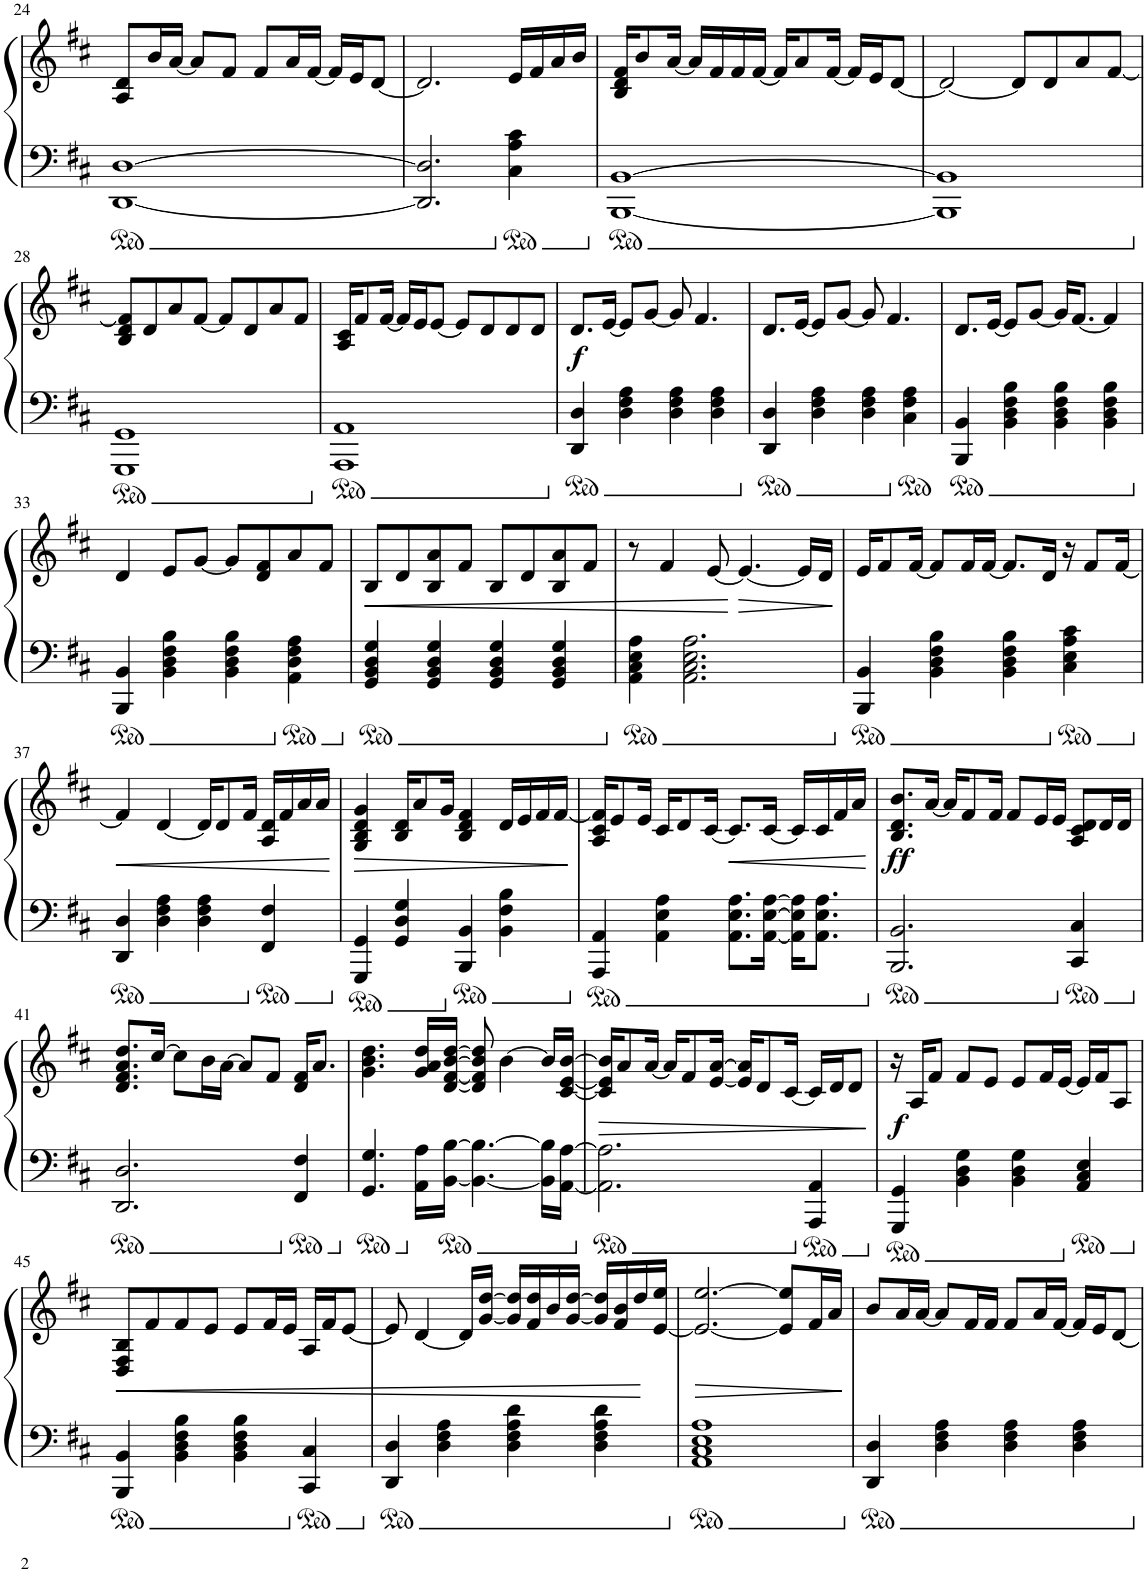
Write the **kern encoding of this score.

**kern	**kern	**dynam
*part1	*part1	*part1
*staff2	*staff1	*staff1/2
*I"Piano	*	*
*I'Pno.	*	*
!!LO:PB:g=z
*clefF4	*clefG2	*
*k[f#c#]	*k[f#c#]	*
*M4/4	*M4/4	*
=24	=24	=24
[1DD [1D	8A/ 8d/L	.
.	16b/L	.
.	[16a/JJ	.
.	8a/L]	.
.	8f#/J	.
.	8f#/L	.
.	16a/L	.
.	[16f#/JJ	.
.	16f#/LL]	.
.	16e/J	.
.	[8d/J	.
=25	=25	=25
2.DD/] 2.D/]	2.d/]	.
4C#\ 4A\ 4c#\	16e/LL	.
.	16f#/	.
.	16a/	.
.	16b/JJ	.
=26	=26	=26
[1BBB [1BB	16B/ 16d/ 16f#/KL	.
.	8b/	.
.	[16a/Jk	.
.	16a/LL]	.
.	16f#/	.
.	16f#/	.
.	[16f#/JJ	.
.	16f#/KL]	.
.	8a/	.
.	[16f#/Jk	.
.	16f#/LL]	.
.	16e/J	.
.	[8d/J	.
=27	=27	=27
1BBB] 1BB]	2d/_	.
.	8d/L]	.
.	8d/	.
.	8a/	.
.	[8f#/J	.
!!LO:LB:g=z
=28	=28	=28
1GGG 1GG	8B/ 8d/ 8f#/]L	.
.	8d/	.
.	8a/	.
.	[8f#/J	.
.	8f#/L]	.
.	8d/	.
.	8a/	.
.	8f#/J	.
=29	=29	=29
1AAA 1AA	16A/ 16c#/KL	.
.	8f#/	.
.	[16f#/Jk	.
.	16f#/LL]	.
.	16e/J	.
.	[8e/J	.
.	8e/L]	.
.	8d/	.
.	8d/	.
.	8d/J	.
=30	=30	=30
!	!	!LO:DY:b
4DD/ 4D/	8.d/L	f
.	[16e/Jk	.
4D\ 4F#\ 4A\	8e/L]	.
.	[8g/J	.
4D\ 4F#\ 4A\	8g/]	.
.	4.f#/	.
4D\ 4F#\ 4A\	.	.
=31	=31	=31
4DD/ 4D/	8.d/L	.
.	[16e/Jk	.
4D\ 4F#\ 4A\	8e/L]	.
.	[8g/J	.
4D\ 4F#\ 4A\	8g/]	.
.	4.f#/	.
4C#\ 4F#\ 4A\	.	.
=32	=32	=32
4BBB/ 4BB/	8.d/L	.
.	[16e/Jk	.
4BB\ 4D\ 4F#\ 4B\	8e/L]	.
.	[8g/J	.
4BB\ 4D\ 4F#\ 4B\	16g/KL]	.
.	[8.f#/J	.
4BB\ 4D\ 4F#\ 4B\	4f#/]	.
!!LO:LB:g=z
=33	=33	=33
4BBB/ 4BB/	4d/	.
4BB\ 4D\ 4F#\ 4B\	8e/L	.
.	[8g/J	.
4BB\ 4D\ 4F#\ 4B\	8g/L]	.
.	8d/ 8f#/	.
4AA\ 4D\ 4F#\ 4A\	8a/	.
.	8f#/J	.
=34	=34	=34
!	!	!LO:HP:b
4GG/ 4BB/ 4D/ 4G/	8B/L	<
.	8d/	.
4GG/ 4BB/ 4D/ 4G/	8B/ 8a/	.
.	8f#/J	.
4GG/ 4BB/ 4D/ 4G/	8B/L	.
.	8d/	.
4GG/ 4BB/ 4D/ 4G/	8B/ 8a/	.
.	8f#/J	.
=35	=35	=35
4AA\ 4C#\ 4E\ 4A\	8r	.
.	4f#/	.
2.AA\ 2.C#\ 2.E\ 2.A\	.	.
.	[8e/	.
!	!	!LO:HP:n=1:b
.	4.e/_	[ >
.	16e/LL]	.
.	16d/JJ	.
.	.	]
=36	=36	=36
4BBB/ 4BB/	16e/KL	.
.	8f#/	.
.	[16f#/Jk	.
4BB\ 4D\ 4F#\ 4B\	8f#/L]	.
.	16f#/L	.
.	[16f#/JJ	.
4BB\ 4D\ 4F#\ 4B\	8.f#/L]	.
.	16d/Jk	.
4C#\ 4E\ 4A\ 4c#\	16r	.
.	8f#/L	.
.	[16f#/Jk	.
!!LO:LB:g=z
=37	=37	=37
!	!	!LO:HP:b
4DD/ 4D/	4f#/]	<
4D\ 4F#\ 4A\	[4d/	.
4D\ 4F#\ 4A\	16d/KL]	.
.	8d/	.
.	16f#/Jk	.
4FF#/ 4F#/	16A/ 16d/LL	.
.	16f#/	.
.	16a/	.
.	16a/JJ	.
.	.	[
=38	=38	=38
!	!	!LO:HP:b
4GGG/ 4GG/	4G/ 4B/ 4d/ 4g/	>
4GG/ 4D/ 4G/	16B/ 16d/KL	.
.	8a/	.
.	16g/Jk	.
4BBB/ 4BB/	4B/ 4d/ 4f#/	.
4BB\ 4F#\ 4B\	16d/LL	.
.	16e/	.
.	16f#/	.
.	[16f#/JJ	.
.	.	]
=39	=39	=39
4AAA/ 4AA/	16A/ 16c#/ 16f#/]KL	.
.	8e/	.
.	16e/Jk	.
4AA\ 4E\ 4A\	16c#/KL	.
.	8d/	.
.	[16c#/Jk	.
!	!	!LO:HP:b
8.AA\ 8.E\ 8.A\L	8.c#/L]	<
[16AA\ [16E\ [16A\Jk	[16c#/Jk	.
16AA\] 16E\] 16A\]KL	16c#/LL]	.
8.AA\ 8.E\ 8.A\J	16c#/	.
.	16f#/	.
.	16a/JJ	.
.	.	[
=40	=40	=40
!	!	!LO:DY:b
2.BBB/ 2.BB/	8.B/ 8.d/ 8.b/L	ff
.	[16a/Jk	.
.	16a/KL]	.
.	8f#/	.
.	16f#/Jk	.
.	8f#/L	.
.	16e/L	.
.	16e/JJ	.
4CC#/ 4C#/	8A/ 8c#/ 8d/L	.
.	16d/L	.
.	16d/JJ	.
!!LO:LB:g=z
=41	=41	=41
2.DD/ 2.D/	8.d/ 8.f#/ 8.a/ 8.dd/L	.
.	[16cc#/Jk	.
.	8cc#\L]	.
.	16b\L	.
.	[16a\JJ	.
.	8a/L]	.
.	8f#/J	.
4FF#/ 4F#/	16d/ 16f#/KL	.
.	8.a/J	.
=42	=42	=42
4.GG/ 4.G/	4.g\ 4.b\ 4.dd\	.
16AA\ 16A\LL	16g/ 16a/ 16dd/LL	.
[16BB\ [16B\JJ	[16d/ [16f#/ [16b/ [16dd/JJ	.
4.BB\_ 4.B\_	8d/] 8f#/] 8b/] 8dd/]	.
.	[4b\	.
16BB\] 16B\]LL	16b/LL]	.
[16AA\ [16A\JJ	[16c#/ [16e/ [16b/JJ	.
=43	=43	=43
!	!	!LO:HP:b
2.AA\] 2.A\]	16c#/] 16e/] 16b/]KL	>
.	8a/	.
.	[16a/Jk	.
.	16a/KL]	.
.	8f#/	.
.	[16e/ [16a/Jk	.
.	16e/] 16a/]KL	.
.	8d/	.
.	[16c#/Jk	.
4AAA/ 4AA/	16c#/LL]	.
.	16d/J	.
.	8d/J	.
.	.	]
=44	=44	=44
!	!	!LO:DY:b
4GGG/ 4GG/	16r	f
.	16A/KL	.
.	8f#/J	.
4BB\ 4D\ 4G\	8f#/L	.
.	8e/J	.
4BB\ 4D\ 4G\	8e/L	.
.	16f#/L	.
.	[16e/JJ	.
4AA/ 4C#/ 4E/	16e/LL]	.
.	16f#/J	.
.	8A/J	.
!!LO:LB:g=z
=45	=45	=45
!	!	!LO:HP:b
4BBB/ 4BB/	8D/ 8F#/ 8B/L	<
.	8f#/	.
4BB\ 4D\ 4F#\ 4B\	8f#/	.
.	8e/J	.
4BB\ 4D\ 4F#\ 4B\	8e/L	.
.	16f#/L	.
.	16e/JJ	.
4CC#/ 4C#/	16A/LL	.
.	16f#/J	.
.	[8e/J	.
=46	=46	=46
4DD/ 4D/	8e/]	.
.	[4d/	.
4D\ 4F#\ 4A\	.	.
.	16d/LL]	.
.	[16g/ [16dd/JJ	.
4D\ 4F#\ 4A\ 4d\	16g/] 16dd/]LL	.
.	16f#/ 16dd/	.
.	16b/	.
.	[16g/ [16dd/JJ	.
4D\ 4F#\ 4A\ 4d\	16g/] 16dd/]LL	.
.	16f#/ 16b/	.
.	16dd/	.
.	[16e/ 16ee/JJ	.
.	.	[
=47	=47	=47
!	!	!LO:HP:b
1AA 1C# 1E 1A	2.e/_ [2.ee/	>
.	8e/] 8ee/]L	.
.	16f#/L	.
.	16a/JJ	.
.	.	]
=48	=48	=48
4DD/ 4D/	8b/L	.
.	16a/L	.
.	[16a/JJ	.
4D\ 4F#\ 4A\	8a/L]	.
.	16f#/L	.
.	16f#/JJ	.
4D\ 4F#\ 4A\	8f#/L	.
.	16a/L	.
.	[16f#/JJ	.
4D\ 4F#\ 4A\	16f#/LL]	.
.	16e/J	.
.	[8d/J	.
=	=	=
*-	*-	*-
